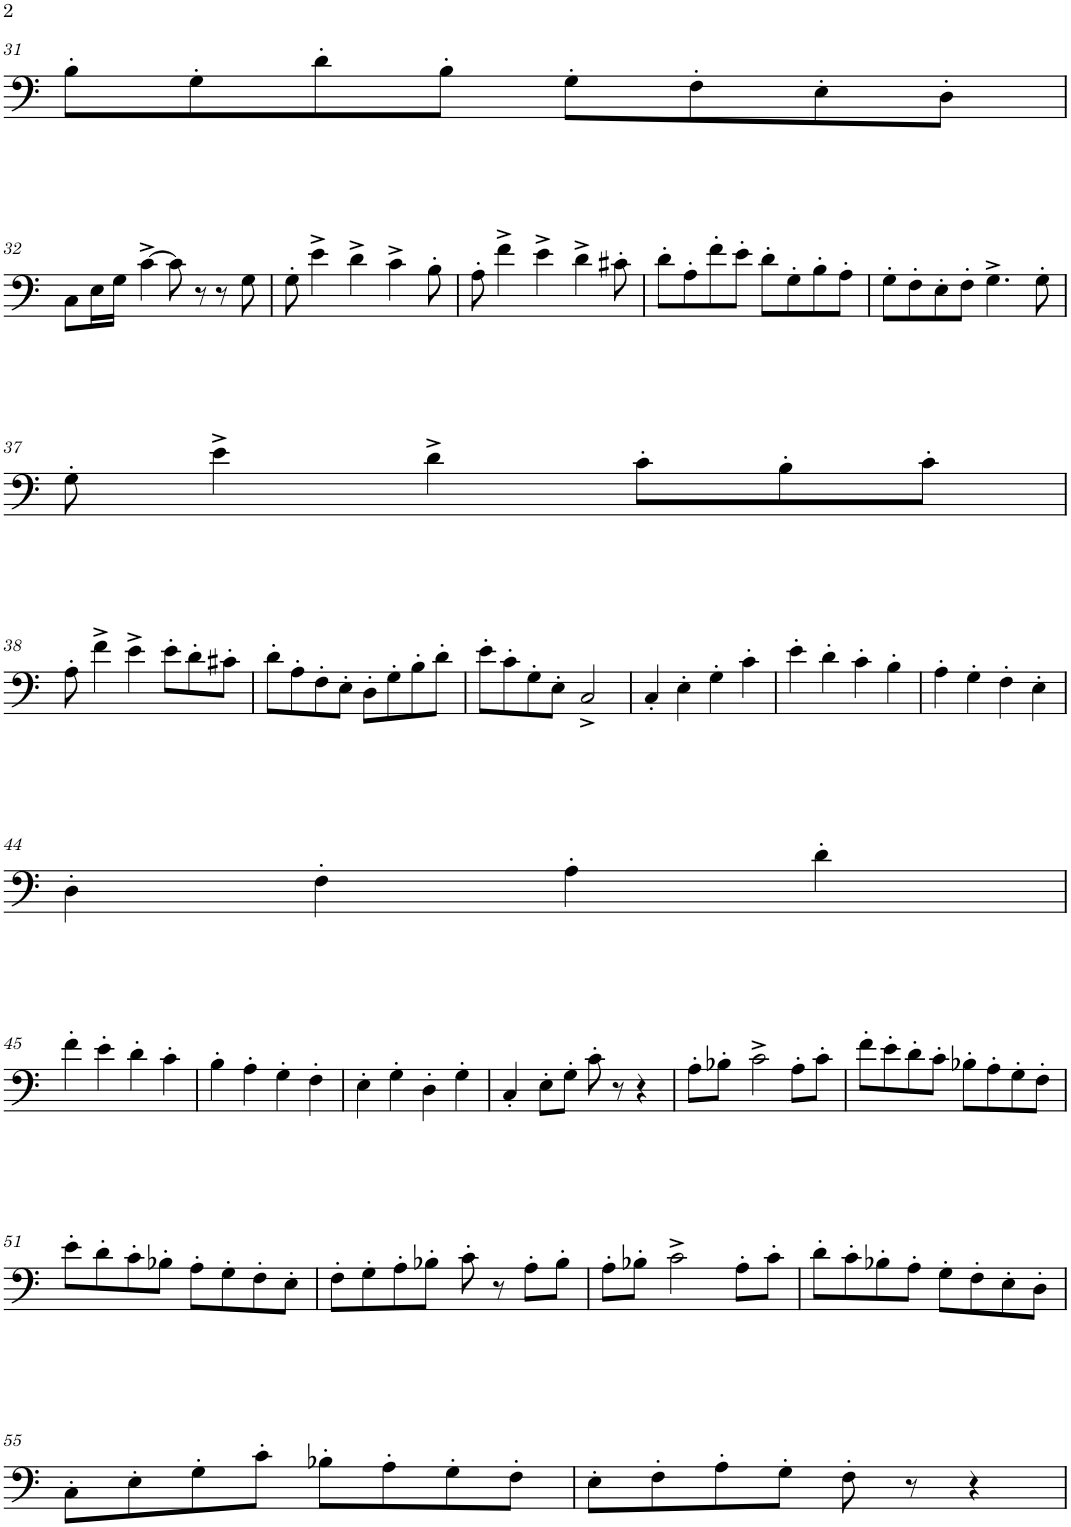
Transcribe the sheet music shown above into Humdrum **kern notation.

**kern
*part1
*staff1
*I"Trombone
*I'Tbn.
!!LO:PB:g=z
*clefF4
*k[]
*M4/4
*met(c)
=31
8B'\L
8G'\
8d'\
8B'\J
8G'\L
8F'\
8E'\
8D'\J
!!LO:LB:g=z
=32
8C\L
16E\L
16G\JJ
[4c^\
8c\]
8r
8r
8G\
=33
8G'\
4e^\
4d^\
4c^\
8B'\
=34
8A'\
4f^\
4e^\
4d^\
8c#X'\
=35
8d'\L
8A'\
8f'\
8e'\J
8d'\L
8G'\
8B'\
8A'\J
=36
8G'\L
8F'\
8E'\
8F'\J
4.G^\
8G'\
!!LO:LB:g=z
=37
8G'\
4e^\
4d^\
8c'\L
8B'\
8c'\J
!!LO:LB:g=z
=38
8A'\
4f^\
4e^\
8e'\L
8d'\
8c#X'\J
=39
8d'\L
8A'\
8F'\
8E'\J
8D'\L
8G'\
8B'\
8d'\J
=40
8e'\L
8c'\
8G'\
8E'\J
2C^/
=41
4C'/
4E'\
4G'\
4c'\
=42
4e'\
4d'\
4c'\
4B'\
=43
4A'\
4G'\
4F'\
4E'\
!!LO:LB:g=z
=44
4D'\
4F'\
4A'\
4d'\
!!LO:LB:g=z
=45
4f'\
4e'\
4d'\
4c'\
=46
4B'\
4A'\
4G'\
4F'\
=47
4E'\
4G'\
4D'\
4G'\
=48
4C'/
8E'\L
8G'\J
8c'\
8r
4r
=49
8A'\L
8B-X'\J
2c^\
8A'\L
8c'\J
=50
8f'\L
8e'\
8d'\
8c'\J
8B-X'\L
8A'\
8G'\
8F'\J
!!LO:LB:g=z
=51
8e'\L
8d'\
8c'\
8B-X'\J
8A'\L
8G'\
8F'\
8E'\J
=52
8F'\L
8G'\
8A'\
8B-X'\J
8c'\
8r
8A'\L
8B-'\J
=53
8A'\L
8B-X'\J
2c^\
8A'\L
8c'\J
=54
8d'\L
8c'\
8B-X'\
8A'\J
8G'\L
8F'\
8E'\
8D'\J
!!LO:LB:g=z
=55
8C'\L
8E'\
8G'\
8c'\J
8B-X'\L
8A'\
8G'\
8F'\J
=56
8E'\L
8F'\
8A'\
8G'\J
8F'\
8r
4r
=
*-
